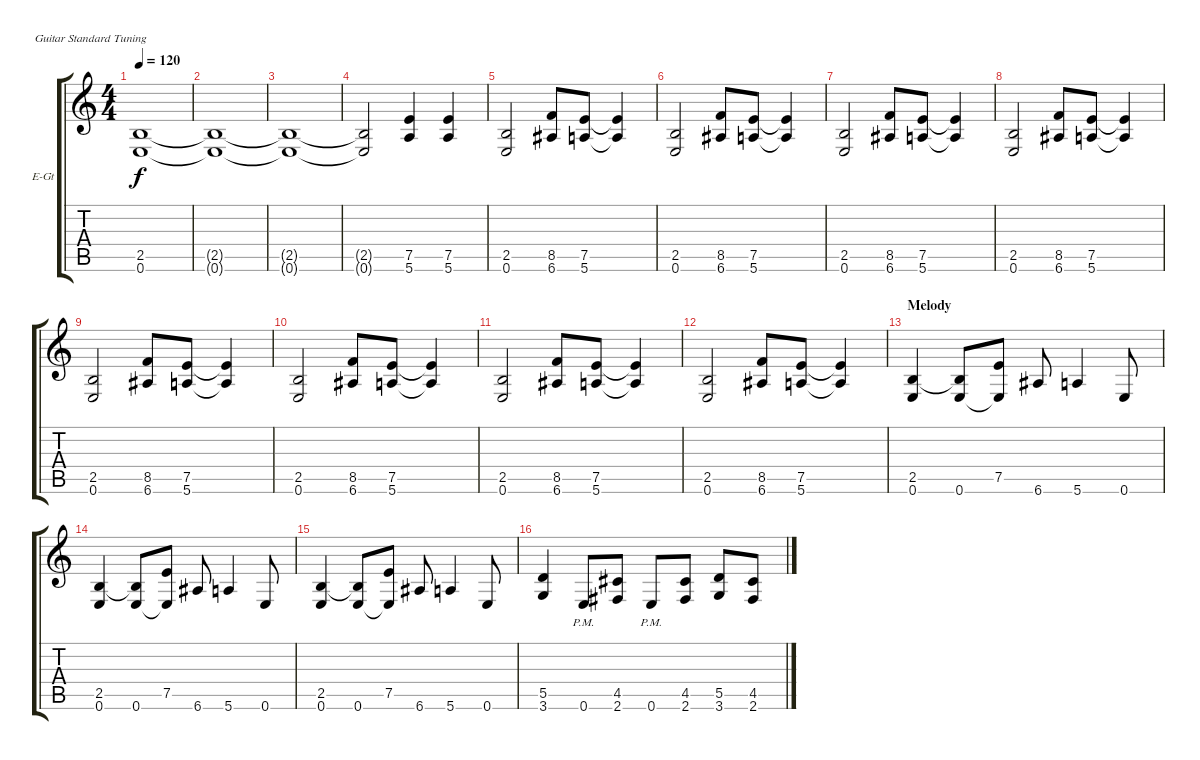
\bracketExtendMode groupsimilarinstruments
\firstSystemTrackNameOrientation horizontal
\otherSystemsTrackNameOrientation horizontal
\track ("James Rythm 1" "E-Gt") {instrument distortionguitar}
\staff {score tabs}
\tuning (E4 B3 G3 D3 A2 E2)
\ts (4 4)
\tempo 120
\clef g2
\ks c
(2.5 0.6).1{dy f} |
(2.5{t} 0.6{t}).1 |
(2.5{t} 0.6{t}).1 |
(2.5{t} 0.6{t}).2 (7.5 5.6).4 (7.5 5.6).4 |
(2.5 0.6).2 (8.5 6.6).8 (7.5 5.6).8 (7.5{t} 5.6{t}).4 |
(2.5 0.6).2 (8.5 6.6).8 (7.5 5.6).8 (7.5{t} 5.6{t}).4 |
(2.5 0.6).2 (8.5 6.6).8 (7.5 5.6).8 (7.5{t} 5.6{t}).4 |
(2.5 0.6).2 (8.5 6.6).8 (7.5 5.6).8 (7.5{t} 5.6{t}).4 |
(2.5 0.6).2 (8.5 6.6).8 (7.5 5.6).8 (7.5{t} 5.6{t}).4 |
(2.5 0.6).2 (8.5 6.6).8 (7.5 5.6).8 (7.5{t} 5.6{t}).4 |
(2.5 0.6).2 (8.5 6.6).8 (7.5 5.6).8 (7.5{t} 5.6{t}).4 |
(2.5 0.6).2 (8.5 6.6).8 (7.5 5.6).8 (7.5{t} 5.6{t}).4 |
\section ("" "Melody")
(2.5 0.6).4 (2.5{t} 0.6).8 (7.5 0.6{t}).8 6.6.8 5.6.4 0.6.8 |
(2.5 0.6).4 (2.5{t} 0.6).8 (7.5 0.6{t}).8 6.6.8 5.6.4 0.6.8 |
(2.5 0.6).4 (2.5{t} 0.6).8 (7.5 0.6{t}).8 6.6.8 5.6.4 0.6.8 |
(5.5 3.6).4 0.6{pm}.8 (4.5 2.6).8 0.6{pm}.8 (4.5 2.6).8 (5.5 3.6).8 (4.5 2.6).8
